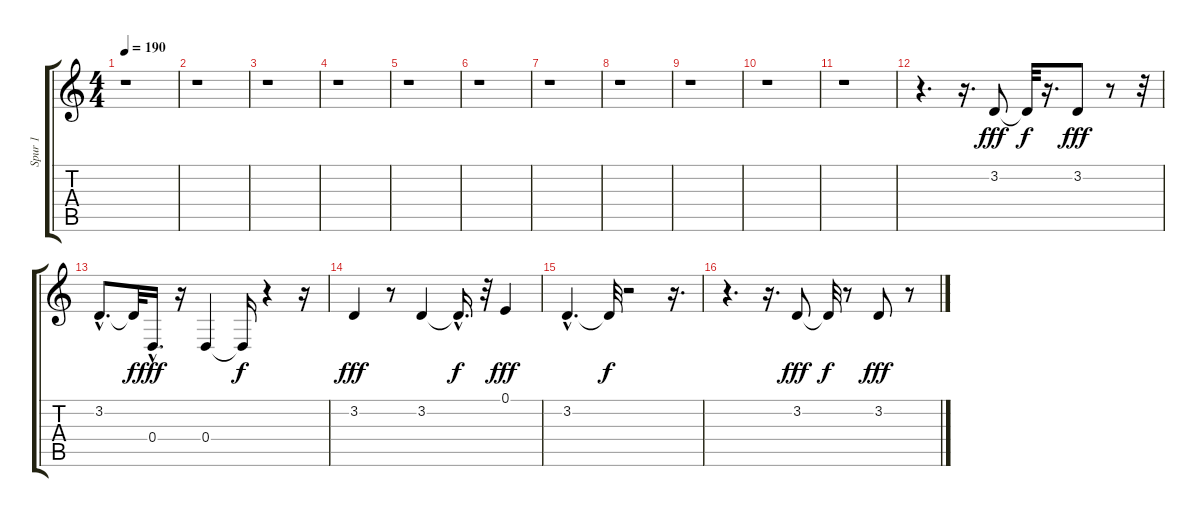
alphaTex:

\track ("Spur 1" "Spur 1") {instrument clarinet}
\staff {score tabs}
\tuning (E4 B3 G3 D3 A2 E2) {hide}
\ts (4 4)
\tempo 190
\clef g2
\ks c
r.1{dy fff} |
r.1 |
r.1 |
r.1 |
r.1 |
r.1 |
r.1 |
r.1 |
r.1 |
r.1 |
r.1 |
r.4{d} r.16{d} 3.2.8 3.2{t}.32{dy f} r.16{d} 3.2.8{dy fff} r.8 r.32 |
3.2{hac}.8{d} 3.2{t}.32{dy f} 0.4{hac}.16{d dy fff} r.16 0.4.4 0.4{t}.16{dy f} r.4 r.16 |
3.2.4{dy fff} r.8 3.2.4 3.2{hac t}.16{d dy f} r.32 0.1.4{dy fff} |
3.2{hac}.4{d} 3.2{t}.32{dy f} r.2 r.16{d} |
r.4{d} r.16{d} 3.2.8{dy fff} 3.2{t}.32{dy f} r.8 3.2.8{dy fff} r.8
